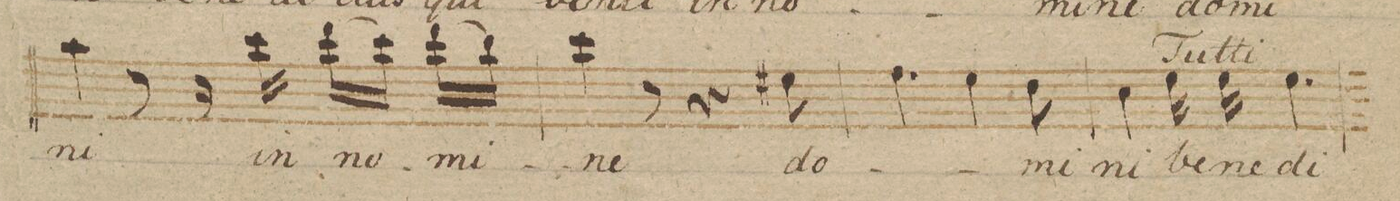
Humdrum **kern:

**kern	**text
*I"Alto.	*
*clefC3	*
*k[b-e-]	*
*M6/8	*
4b-\	-ni
8r	.
16r	.
16dd\	in
(16ee-\LL	no-
16dd\JJ)	.
(16ee-\LL	-mi-
16dd\JJ)	.
=59	=59
4dd\	-ne
8r	.
4r	.
8f#X\	do-
=60	=60
4.g\	.
4f\	.
8e-\	-mi-
=61	=61
4d\	-ni
16f\	be-
16f\	-ne-
4.f\	-di-
=62	=62
*-	*-
